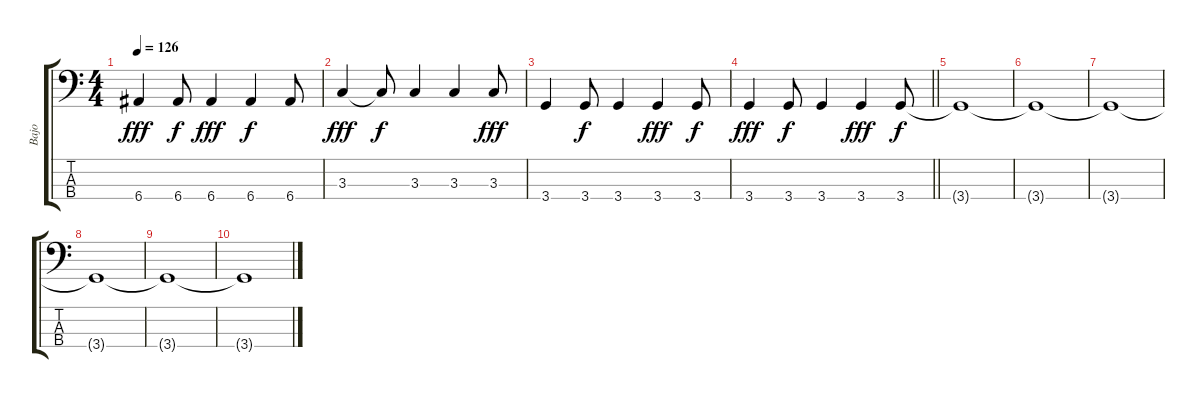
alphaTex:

\track ("Bajo" "Bajo") {instrument electricbassfinger}
\staff {score tabs}
\tuning (G2 D2 A1 E1) {hide}
\ts (4 4)
\tempo 126
\clef f4
\ks c
6.4.4{dy fff} 6.4.8{dy f} 6.4.4{dy fff} 6.4.4{dy f} 6.4.8 |
3.3.4{dy fff} 3.3{t}.8{dy f} 3.3.4 3.3.4 3.3.8{dy fff} |
3.4.4 3.4.8{dy f} 3.4.4 3.4.4{dy fff} 3.4.8{dy f} |
\barLineRight lightlight
3.4.4{dy fff} 3.4.8{dy f} 3.4.4 3.4.4{dy fff} 3.4.8{dy f} |
3.4{t}.1 |
3.4{t}.1 |
3.4{t}.1 |
3.4{t}.1 |
3.4{t}.1 |
3.4{t}.1
